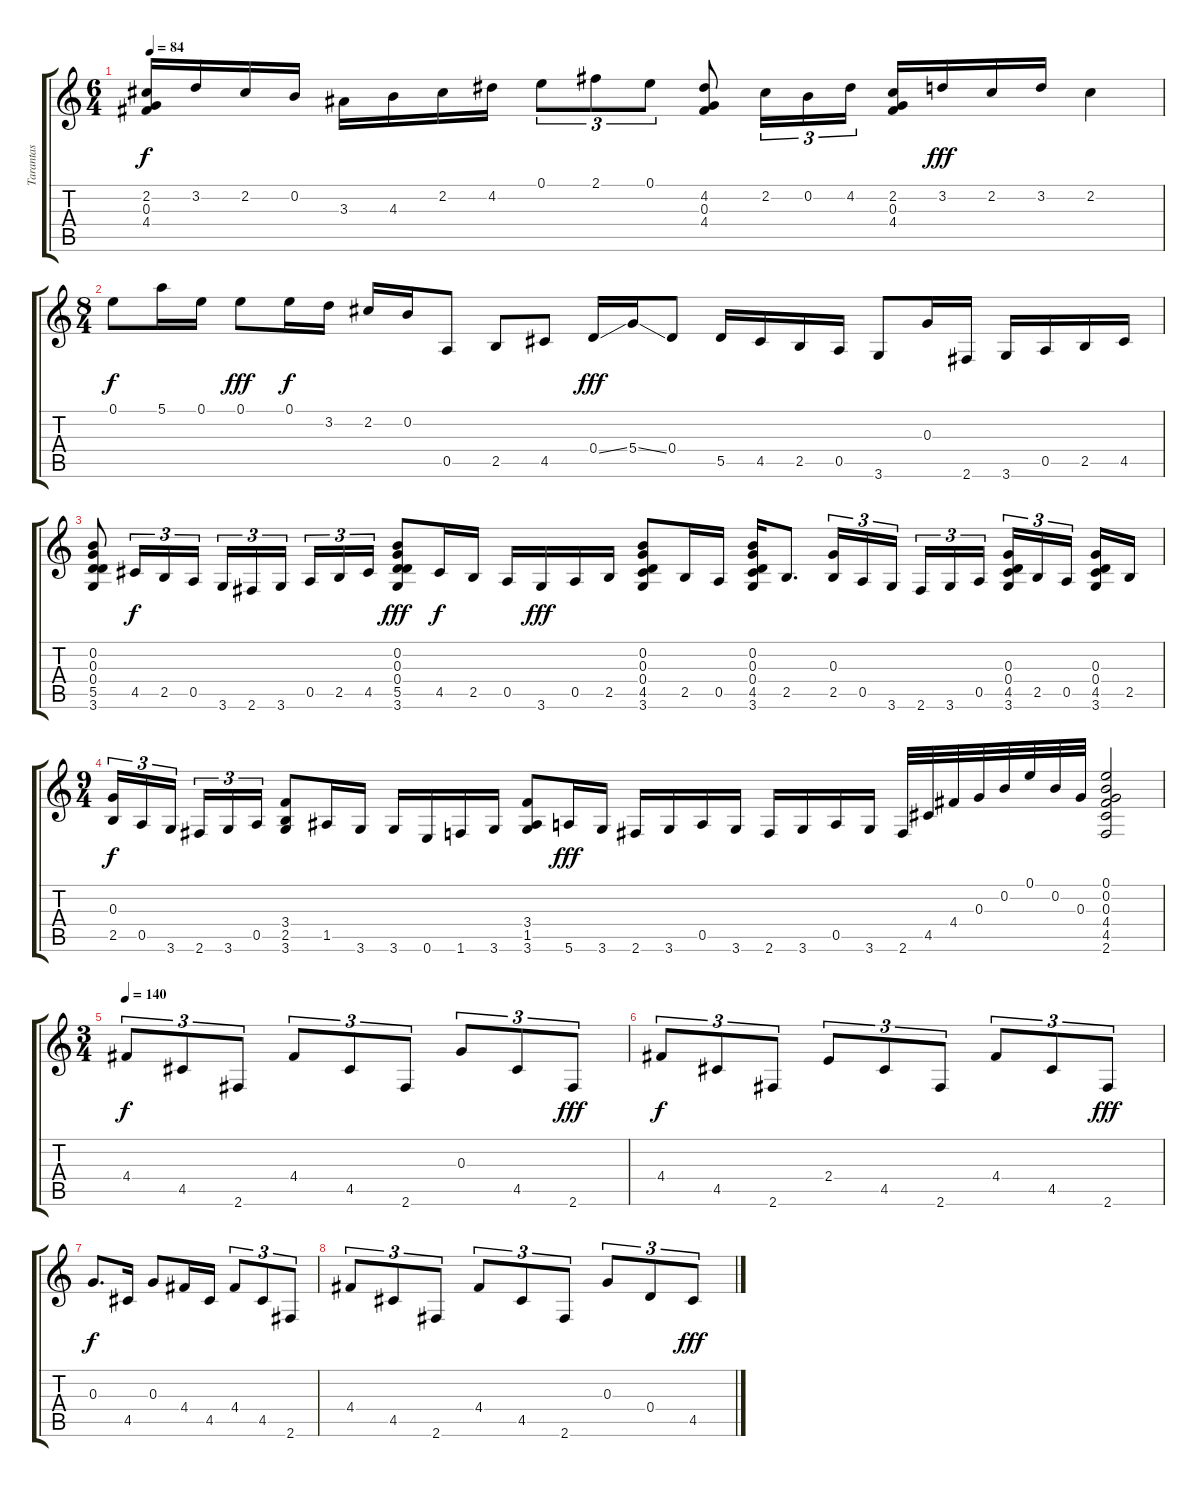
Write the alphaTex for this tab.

\track ("Tarantas" "Tarantas") {instrument acousticguitarnylon}
\staff {score tabs}
\tuning (E4 B3 G3 D3 A2 E2) {hide}
\ts (6 4)
\tempo 84
\clef g2
\ks c
(2.2 0.3 4.4).16{dy f} 3.2.16 2.2.16 0.2.16 3.3.16 4.3.16 2.2.16 4.2.16 0.1.8{tu (3 2)} 2.1.8{tu (3 2)} 0.1.8{tu (3 2)} (4.2 0.3 4.4).8 2.2.16{tu (3 2)} 0.2.16{tu (3 2)} 4.2.16{tu (3 2) beam splitsecondary} (2.2 0.3 4.4).16 3.2.16{dy fff} 2.2.16 3.2.16 2.2.4 |
\ts (8 4)
0.1.8{dy f} 5.1.16 0.1.16 0.1.8{dy fff} 0.1.16{dy f} 3.2.16 2.2.16 0.2.16 0.5.8 2.5.8 4.5.8 0.4{ss}.16{dy fff} 5.4{ss}.16 0.4.8 5.5.16 4.5.16 2.5.16 0.5.16 3.6.8 0.3.16 2.6.16 3.6.16 0.5.16 2.5.16 4.5.16 |
(0.2 0.3 0.4 5.5 3.6).8 4.5.16{tu (3 2) dy f} 2.5.16{tu (3 2)} 0.5.16{tu (3 2)} 3.6.16{tu (3 2)} 2.6.16{tu (3 2)} 3.6.16{tu (3 2) beam splitsecondary} 0.5.16{tu (3 2)} 2.5.16{tu (3 2)} 4.5.16{tu (3 2)} (0.2 0.3 0.4 5.5 3.6).8{dy fff} 4.5.16{dy f} 2.5.16 0.5.16 3.6.16{dy fff} 0.5.16 2.5.16 (0.2 0.3 0.4 4.5 3.6).8 2.5.16 0.5.16 (0.2 0.3 0.4 4.5 3.6).16 2.5.8{d} (0.3 2.5).16{tu (3 2)} 0.5.16{tu (3 2)} 3.6.16{tu (3 2) beam splitsecondary} 2.6.16{tu (3 2)} 3.6.16{tu (3 2)} 0.5.16{tu (3 2)} (0.3 0.4 4.5 3.6).16{tu (3 2)} 2.5.16{tu (3 2)} 0.5.16{tu (3 2) beam splitsecondary} (0.3 0.4 4.5 3.6).16 2.5.16 |
\ts (9 4)
(0.3 2.5).16{tu (3 2) dy f} 0.5.16{tu (3 2)} 3.6.16{tu (3 2) beam splitsecondary} 2.6.16{tu (3 2)} 3.6.16{tu (3 2)} 0.5.16{tu (3 2)} (3.4 2.5 3.6).8 1.5.16 3.6.16 3.6.16 0.6.16 1.6.16 3.6.16 (3.4 1.5 3.6).8 5.6.16{dy fff} 3.6.16 2.6.16 3.6.16 0.5.16 3.6.16 2.6.16 3.6.16 0.5.16 3.6.16 2.6.32 4.5.32 4.4.32 0.3.32 0.2.32 0.1.32 0.2.32 0.3.32 (0.1 0.2 0.3 4.4 4.5 2.6).2 |
\ts (3 4)
\tempo 140
4.4.8{tu (3 2) dy f} 4.5.8{tu (3 2)} 2.6.8{tu (3 2)} 4.4.8{tu (3 2)} 4.5.8{tu (3 2)} 2.6.8{tu (3 2)} 0.3.8{tu (3 2)} 4.5.8{tu (3 2)} 2.6.8{tu (3 2) dy fff} |
4.4.8{tu (3 2) dy f} 4.5.8{tu (3 2)} 2.6.8{tu (3 2)} 2.4.8{tu (3 2)} 4.5.8{tu (3 2)} 2.6.8{tu (3 2)} 4.4.8{tu (3 2)} 4.5.8{tu (3 2)} 2.6.8{tu (3 2) dy fff} |
0.3.8{d dy f} 4.5.16 0.3.8 4.4.16 4.5.16 4.4.8{tu (3 2)} 4.5.8{tu (3 2)} 2.6.8{tu (3 2)} |
4.4.8{tu (3 2)} 4.5.8{tu (3 2)} 2.6.8{tu (3 2)} 4.4.8{tu (3 2)} 4.5.8{tu (3 2)} 2.6.8{tu (3 2)} 0.3.8{tu (3 2)} 0.4.8{tu (3 2)} 4.5.8{tu (3 2) dy fff}
